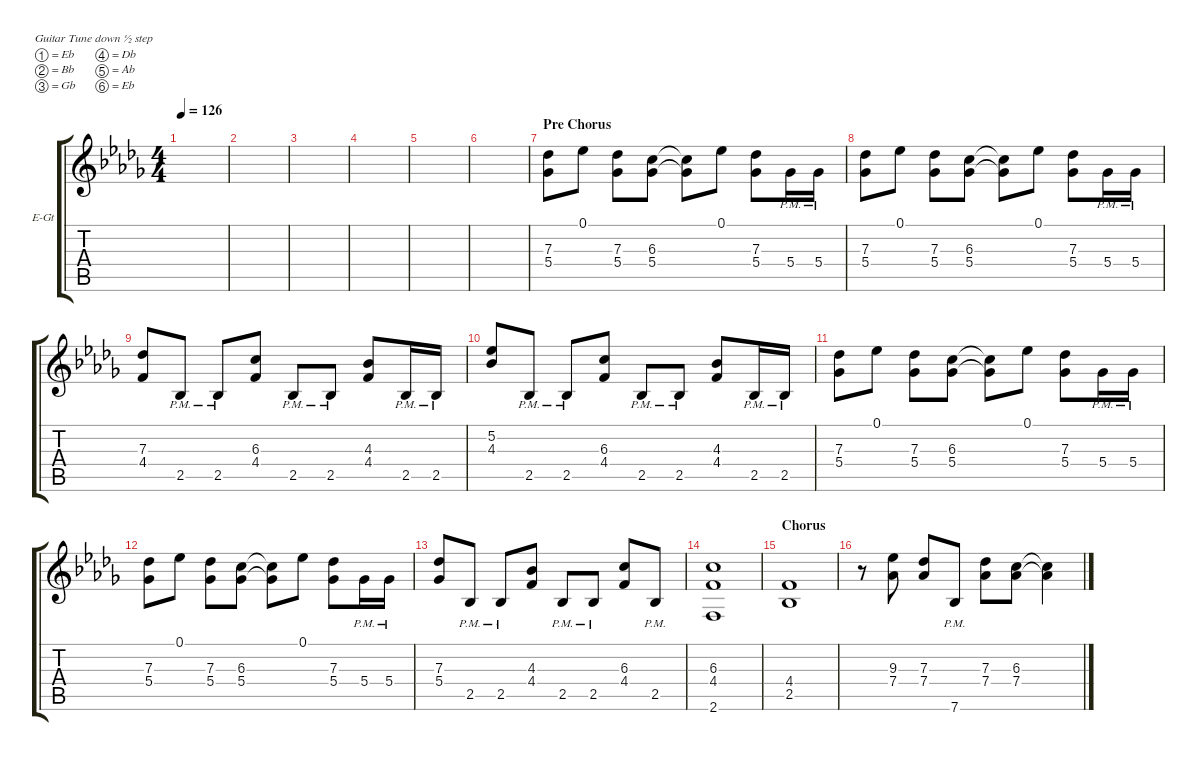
\hideDynamics
\bracketExtendMode groupsimilarinstruments
\firstSystemTrackNameOrientation horizontal
\otherSystemsTrackNameOrientation horizontal
\track ("Electric Guitar 1" "E-Gt") {instrument distortionguitar}
\staff {score tabs}
\tuning (Eb4 Bb3 Gb3 Db3 Ab2 Eb2)
\ts (4 4)
\tempo 126
\clef g2
\ks db
|
|
|
|
|
|
\section ("" "Pre Chorus")
(5.4 7.3).8 0.1.8 (7.3 5.4).8 (6.3 5.4).8 (6.3{t} 5.4{t}).8 0.1.8 (7.3 5.4).8 5.4{pm}.16 5.4{pm}.16 |
(5.4 7.3).8 0.1.8 (7.3 5.4).8 (6.3 5.4).8 (6.3{t} 5.4{t}).8 0.1.8 (7.3 5.4).8 5.4{pm}.16 5.4{pm}.16 |
(4.4 7.3).8 2.5{pm}.8 2.5{pm}.8 (4.4 6.3).8 2.5{pm}.8 2.5{pm}.8 (4.4 4.3).8 2.5{pm}.16 2.5{pm}.16 |
(4.3 5.2).8 2.5{pm}.8 2.5{pm}.8 (4.4 6.3).8 2.5{pm}.8 2.5{pm}.8 (4.4 4.3).8 2.5{pm}.16 2.5{pm}.16 |
(5.4 7.3).8 0.1.8 (7.3 5.4).8 (6.3 5.4).8 (6.3{t} 5.4{t}).8 0.1.8 (7.3 5.4).8 5.4{pm}.16 5.4{pm}.16 |
(5.4 7.3).8 0.1.8 (7.3 5.4).8 (6.3 5.4).8 (6.3{t} 5.4{t}).8 0.1.8 (7.3 5.4).8 5.4{pm}.16 5.4{pm}.16 |
(5.4 7.3).8 2.5{pm}.8 2.5{pm}.8 (4.4 4.3).8 2.5{pm}.8 2.5{pm}.8 (4.4 6.3).8 2.5{pm}.8 |
(4.4 6.3 2.6).1 |
\section ("" "Chorus")
(2.5 4.4).1 |
r.8 (7.4 9.3).8 (7.4 7.3).8 7.6{pm}.8 (7.4 7.3).8 (7.4 6.3).8 (7.4{t} 6.3{t}).4
